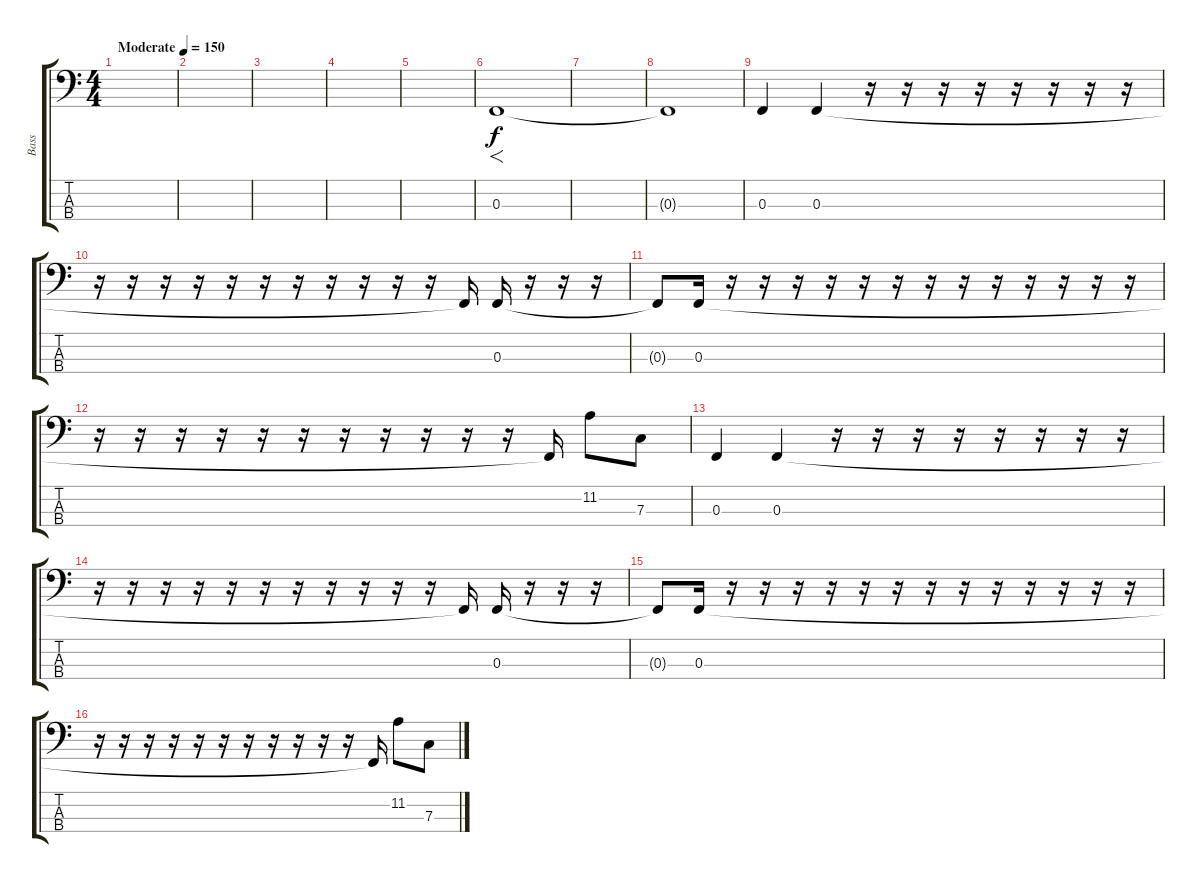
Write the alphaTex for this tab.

\track ("Bass" "Bass") {instrument electricbasspick}
\staff {score tabs}
\tuning (D2 Bb1 F1 A0) {hide}
\ts (4 4)
\tempo (150 "Moderate")
\clef f4
\ks c
|
|
|
|
|
0.3.1{f} |
|
0.3{t}.1 |
0.3.4 0.3.4 r.16 r.16 r.16 r.16 r.16 r.16 r.16 r.16 |
r.16 r.16 r.16 r.16 r.16 r.16 r.16 r.16 r.16 r.16 r.16 0.3{t}.16 0.3.16 r.16 r.16 r.16 |
0.3{t}.8 0.3.16 r.16 r.16 r.16 r.16 r.16 r.16 r.16 r.16 r.16 r.16 r.16 r.16 r.16 |
r.16 r.16 r.16 r.16 r.16 r.16 r.16 r.16 r.16 r.16 r.16 0.3{t}.16 11.2.8 7.3.8 |
0.3.4 0.3.4 r.16 r.16 r.16 r.16 r.16 r.16 r.16 r.16 |
r.16 r.16 r.16 r.16 r.16 r.16 r.16 r.16 r.16 r.16 r.16 0.3{t}.16 0.3.16 r.16 r.16 r.16 |
0.3{t}.8 0.3.16 r.16 r.16 r.16 r.16 r.16 r.16 r.16 r.16 r.16 r.16 r.16 r.16 r.16 |
r.16 r.16 r.16 r.16 r.16 r.16 r.16 r.16 r.16 r.16 r.16 0.3{t}.16 11.2.8 7.3.8
